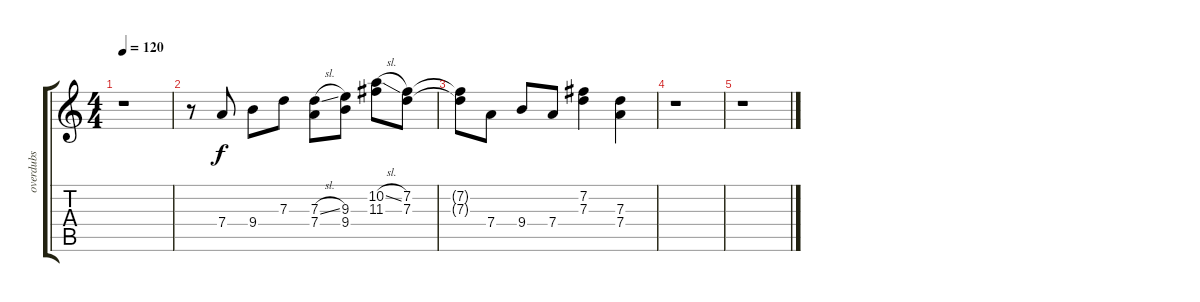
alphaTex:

\track ("overdubs" "overdubs") {instrument overdrivenguitar}
\staff {score tabs}
\tuning (E4 B3 G3 D3 A2 E2) {hide}
\ts (4 4)
\tempo 120
\clef g2
\ks c
r.1{dy f} |
r.8 7.4.8 9.4.8 7.3.8 (7.3{sl} 7.4).8 (9.3 9.4).8 (10.2{sl} 11.3).8 (7.2 7.3).8 |
(7.2{t} 7.3{t}).8 7.4.8 9.4.8 7.4.8 (7.2 7.3).4 (7.3 7.4).4 |
r.1 |
r.1
